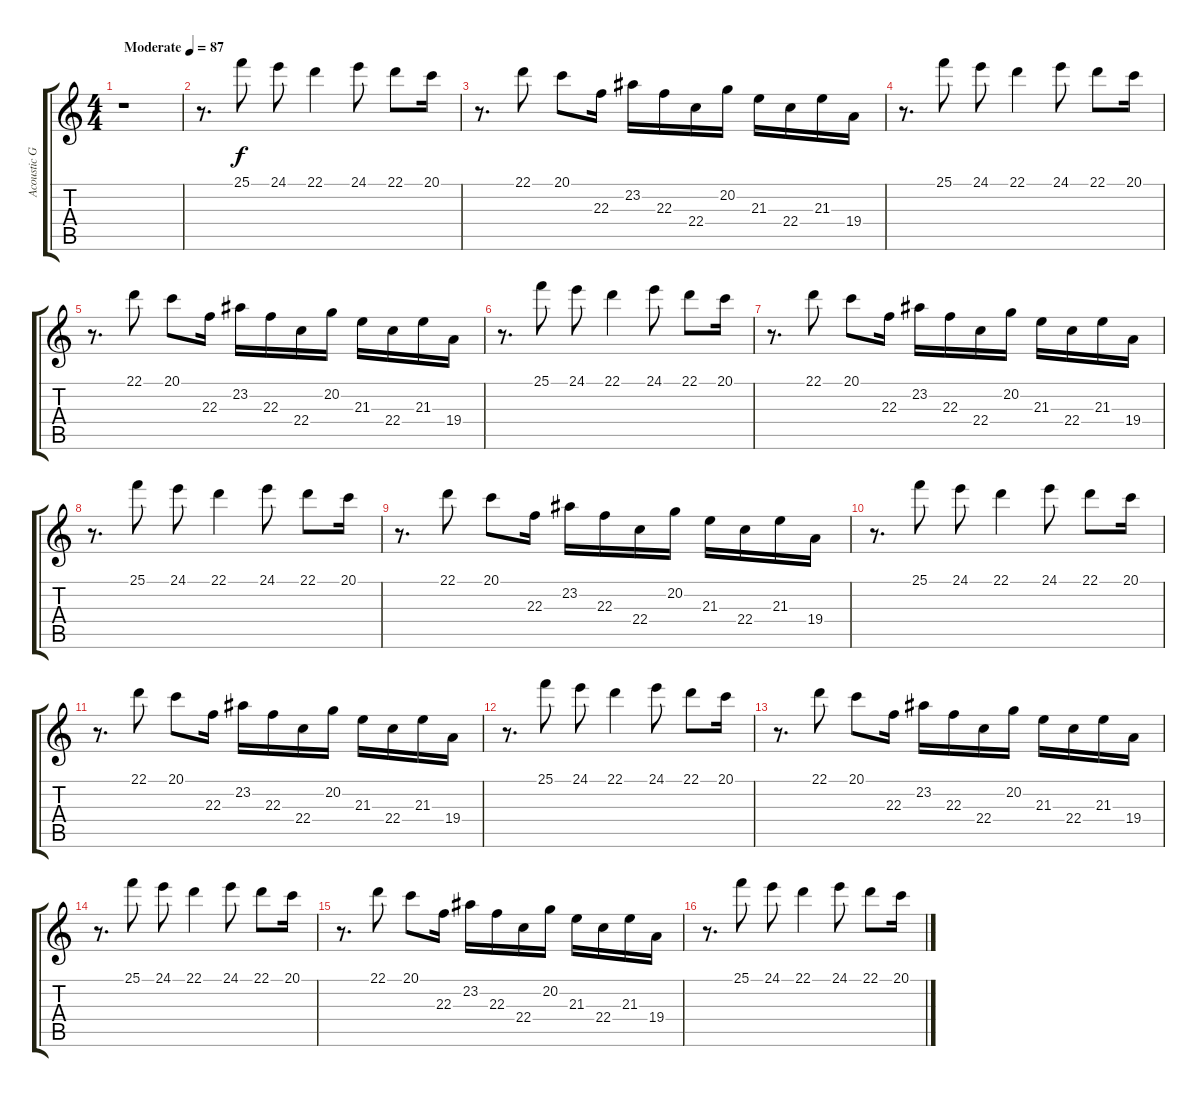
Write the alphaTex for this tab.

\track ("Acoustic Grand Piano" "Acoustic G") {instrument acousticgrandpiano}
\staff {score tabs}
\tuning (E4 B3 G3 D3 A2 E2) {hide}
\ts (4 4)
\tempo (87 "Moderate")
\tempo 91
\tempo (87 "Moderate")
\clef g2
\ks c
r.1{dy f instrument acousticgrandpiano} |
r.8{d} 25.1.8 24.1.8 22.1.4 24.1.8 22.1.8 20.1.16 |
r.8{d} 22.1.8 20.1.8 22.3.16 23.2.16 22.3.16 22.4.16 20.2.16 21.3.16 22.4.16 21.3.16 19.4.16 |
r.8{d} 25.1.8 24.1.8 22.1.4 24.1.8 22.1.8 20.1.16 |
r.8{d} 22.1.8 20.1.8 22.3.16 23.2.16 22.3.16 22.4.16 20.2.16 21.3.16 22.4.16 21.3.16 19.4.16 |
r.8{d} 25.1.8 24.1.8 22.1.4 24.1.8 22.1.8 20.1.16 |
r.8{d} 22.1.8 20.1.8 22.3.16 23.2.16 22.3.16 22.4.16 20.2.16 21.3.16 22.4.16 21.3.16 19.4.16 |
r.8{d} 25.1.8 24.1.8 22.1.4 24.1.8 22.1.8 20.1.16 |
r.8{d} 22.1.8 20.1.8 22.3.16 23.2.16 22.3.16 22.4.16 20.2.16 21.3.16 22.4.16 21.3.16 19.4.16 |
r.8{d} 25.1.8 24.1.8 22.1.4 24.1.8 22.1.8 20.1.16 |
r.8{d} 22.1.8 20.1.8 22.3.16 23.2.16 22.3.16 22.4.16 20.2.16 21.3.16 22.4.16 21.3.16 19.4.16 |
r.8{d} 25.1.8 24.1.8 22.1.4 24.1.8 22.1.8 20.1.16 |
r.8{d} 22.1.8 20.1.8 22.3.16 23.2.16 22.3.16 22.4.16 20.2.16 21.3.16 22.4.16 21.3.16 19.4.16 |
r.8{d} 25.1.8 24.1.8 22.1.4 24.1.8 22.1.8 20.1.16 |
r.8{d} 22.1.8 20.1.8 22.3.16 23.2.16 22.3.16 22.4.16 20.2.16 21.3.16 22.4.16 21.3.16 19.4.16 |
r.8{d} 25.1.8 24.1.8 22.1.4 24.1.8 22.1.8 20.1.16
